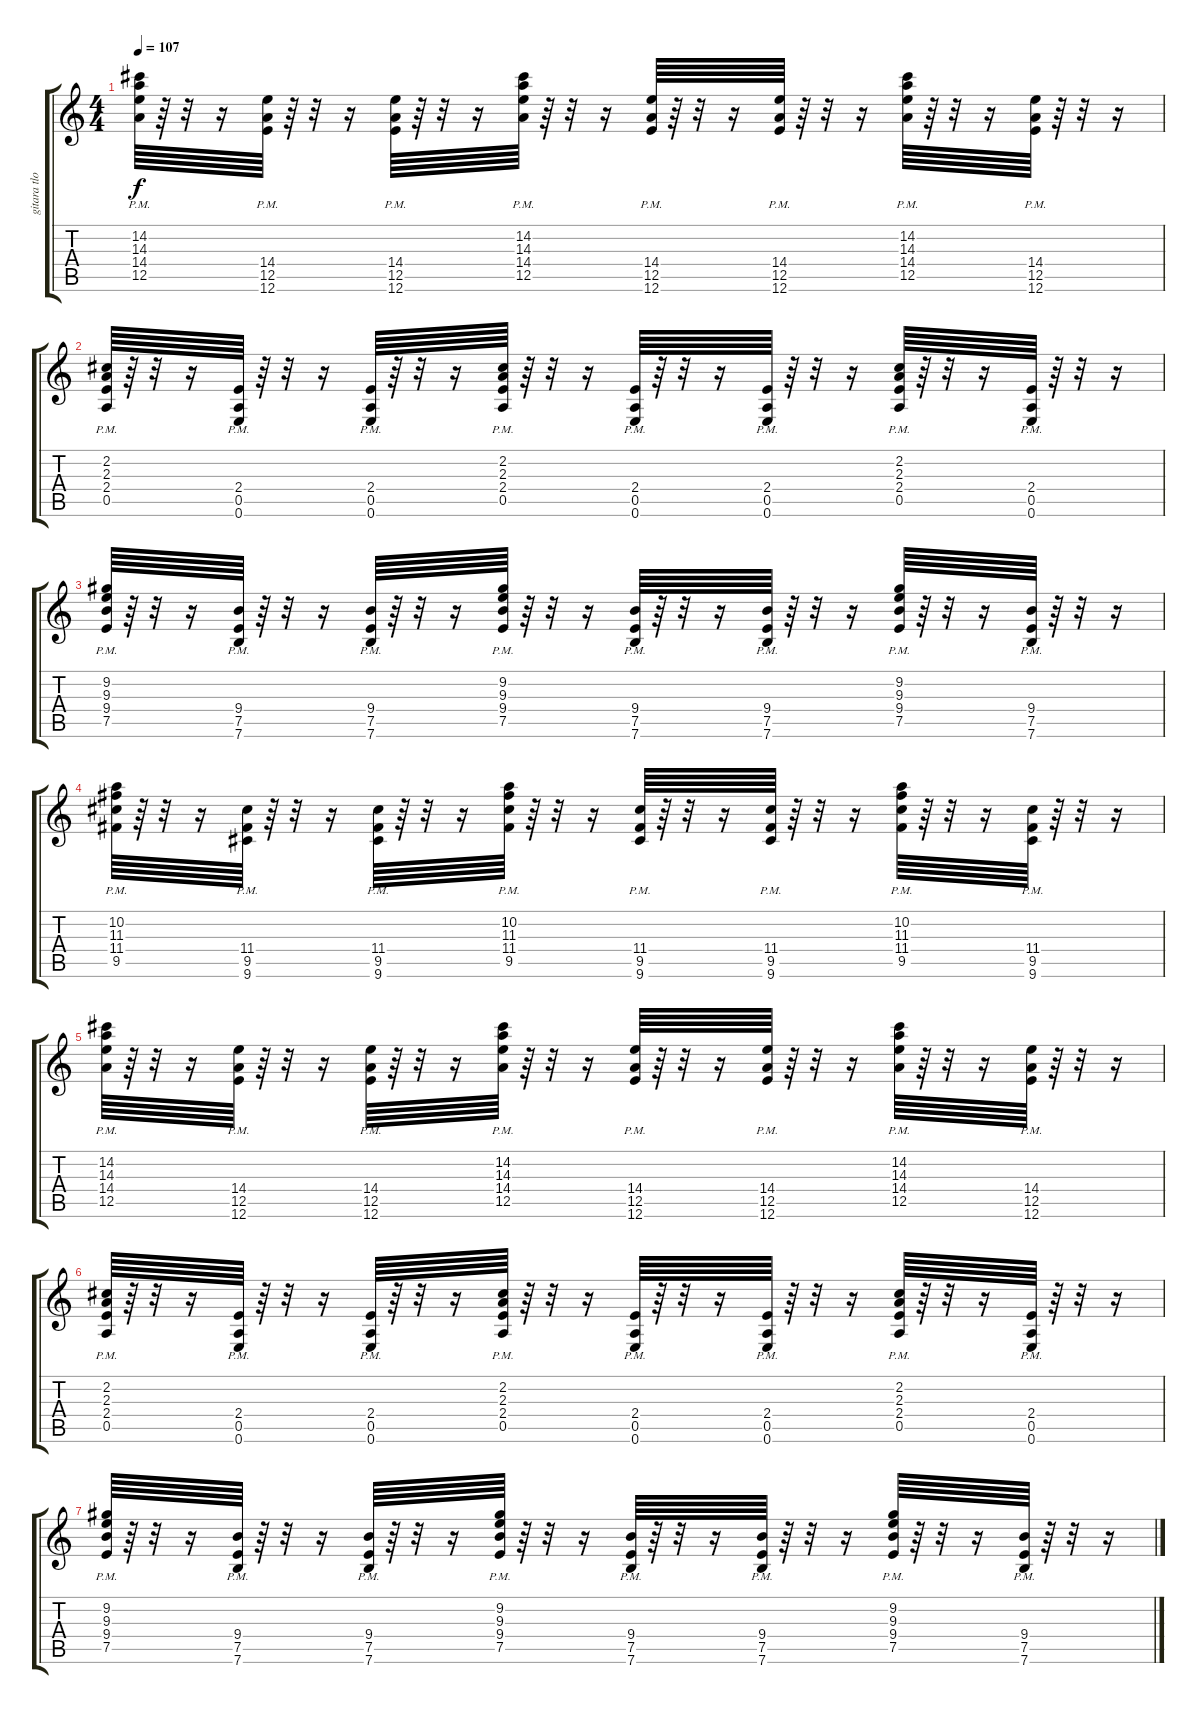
\track ("gitara tlo" "gitara tlo") {instrument distortionguitar}
\staff {score tabs}
\tuning (E4 B3 G3 D3 A2 E2) {hide}
\ts (4 4)
\tempo 107
\clef g2
\ks c
(14.2{pm} 14.3{pm} 14.4{pm} 12.5{pm}).64{dy f} r.64 r.32 r.16 (14.4{pm} 12.5{pm} 12.6).64 r.64 r.32 r.16 (14.4{pm} 12.5{pm} 12.6).64 r.64 r.32 r.16 (14.2{pm} 14.3{pm} 14.4{pm} 12.5{pm}).64 r.64 r.32 r.16 (14.4{pm} 12.5{pm} 12.6).64 r.64 r.32 r.16 (14.4{pm} 12.5{pm} 12.6).64 r.64 r.32 r.16 (14.2{pm} 14.3{pm} 14.4{pm} 12.5{pm}).64 r.64 r.32 r.16 (14.4{pm} 12.5{pm} 12.6).64 r.64 r.32 r.16 |
(2.2{pm} 2.3{pm} 2.4{pm} 0.5{pm}).64 r.64 r.32 r.16 (2.4{pm} 0.5{pm} 0.6).64 r.64 r.32 r.16 (2.4{pm} 0.5{pm} 0.6).64 r.64 r.32 r.16 (2.2{pm} 2.3{pm} 2.4{pm} 0.5{pm}).64 r.64 r.32 r.16 (2.4{pm} 0.5{pm} 0.6).64 r.64 r.32 r.16 (2.4{pm} 0.5{pm} 0.6).64 r.64 r.32 r.16 (2.2{pm} 2.3{pm} 2.4{pm} 0.5{pm}).64 r.64 r.32 r.16 (2.4{pm} 0.5{pm} 0.6).64 r.64 r.32 r.16 |
(9.2{pm} 9.3{pm} 9.4{pm} 7.5{pm}).64 r.64 r.32 r.16 (9.4{pm} 7.5{pm} 7.6).64 r.64 r.32 r.16 (9.4{pm} 7.5{pm} 7.6).64 r.64 r.32 r.16 (9.2{pm} 9.3{pm} 9.4{pm} 7.5{pm}).64 r.64 r.32 r.16 (9.4{pm} 7.5{pm} 7.6).64 r.64 r.32 r.16 (9.4{pm} 7.5{pm} 7.6).64 r.64 r.32 r.16 (9.2{pm} 9.3{pm} 9.4{pm} 7.5{pm}).64 r.64 r.32 r.16 (9.4{pm} 7.5{pm} 7.6).64 r.64 r.32 r.16 |
(10.2{pm} 11.3{pm} 11.4{pm} 9.5{pm}).64 r.64 r.32 r.16 (11.4{pm} 9.5{pm} 9.6).64 r.64 r.32 r.16 (11.4{pm} 9.5{pm} 9.6).64 r.64 r.32 r.16 (10.2 11.3 11.4{pm} 9.5{pm}).64 r.64 r.32 r.16 (11.4{pm} 9.5{pm} 9.6).64 r.64 r.32 r.16 (11.4{pm} 9.5{pm} 9.6).64 r.64 r.32 r.16 (10.2{pm} 11.3{pm} 11.4{pm} 9.5{pm}).64 r.64 r.32 r.16 (11.4{pm} 9.5{pm} 9.6).64 r.64 r.32 r.16 |
(14.2{pm} 14.3{pm} 14.4{pm} 12.5{pm}).64 r.64 r.32 r.16 (14.4{pm} 12.5{pm} 12.6).64 r.64 r.32 r.16 (14.4{pm} 12.5{pm} 12.6).64 r.64 r.32 r.16 (14.2{pm} 14.3{pm} 14.4{pm} 12.5{pm}).64 r.64 r.32 r.16 (14.4{pm} 12.5{pm} 12.6).64 r.64 r.32 r.16 (14.4{pm} 12.5{pm} 12.6).64 r.64 r.32 r.16 (14.2{pm} 14.3{pm} 14.4{pm} 12.5{pm}).64 r.64 r.32 r.16 (14.4{pm} 12.5{pm} 12.6).64 r.64 r.32 r.16 |
(2.2{pm} 2.3{pm} 2.4{pm} 0.5{pm}).64 r.64 r.32 r.16 (2.4{pm} 0.5{pm} 0.6).64 r.64 r.32 r.16 (2.4{pm} 0.5{pm} 0.6).64 r.64 r.32 r.16 (2.2{pm} 2.3{pm} 2.4{pm} 0.5{pm}).64 r.64 r.32 r.16 (2.4{pm} 0.5{pm} 0.6).64 r.64 r.32 r.16 (2.4{pm} 0.5{pm} 0.6).64 r.64 r.32 r.16 (2.2{pm} 2.3{pm} 2.4{pm} 0.5{pm}).64 r.64 r.32 r.16 (2.4{pm} 0.5{pm} 0.6).64 r.64 r.32 r.16 |
(9.2{pm} 9.3{pm} 9.4{pm} 7.5{pm}).64 r.64 r.32 r.16 (9.4{pm} 7.5{pm} 7.6).64 r.64 r.32 r.16 (9.4{pm} 7.5{pm} 7.6).64 r.64 r.32 r.16 (9.2{pm} 9.3{pm} 9.4{pm} 7.5{pm}).64 r.64 r.32 r.16 (9.4{pm} 7.5{pm} 7.6).64 r.64 r.32 r.16 (9.4{pm} 7.5{pm} 7.6).64 r.64 r.32 r.16 (9.2{pm} 9.3{pm} 9.4{pm} 7.5{pm}).64 r.64 r.32 r.16 (9.4{pm} 7.5{pm} 7.6).64 r.64 r.32 r.16
